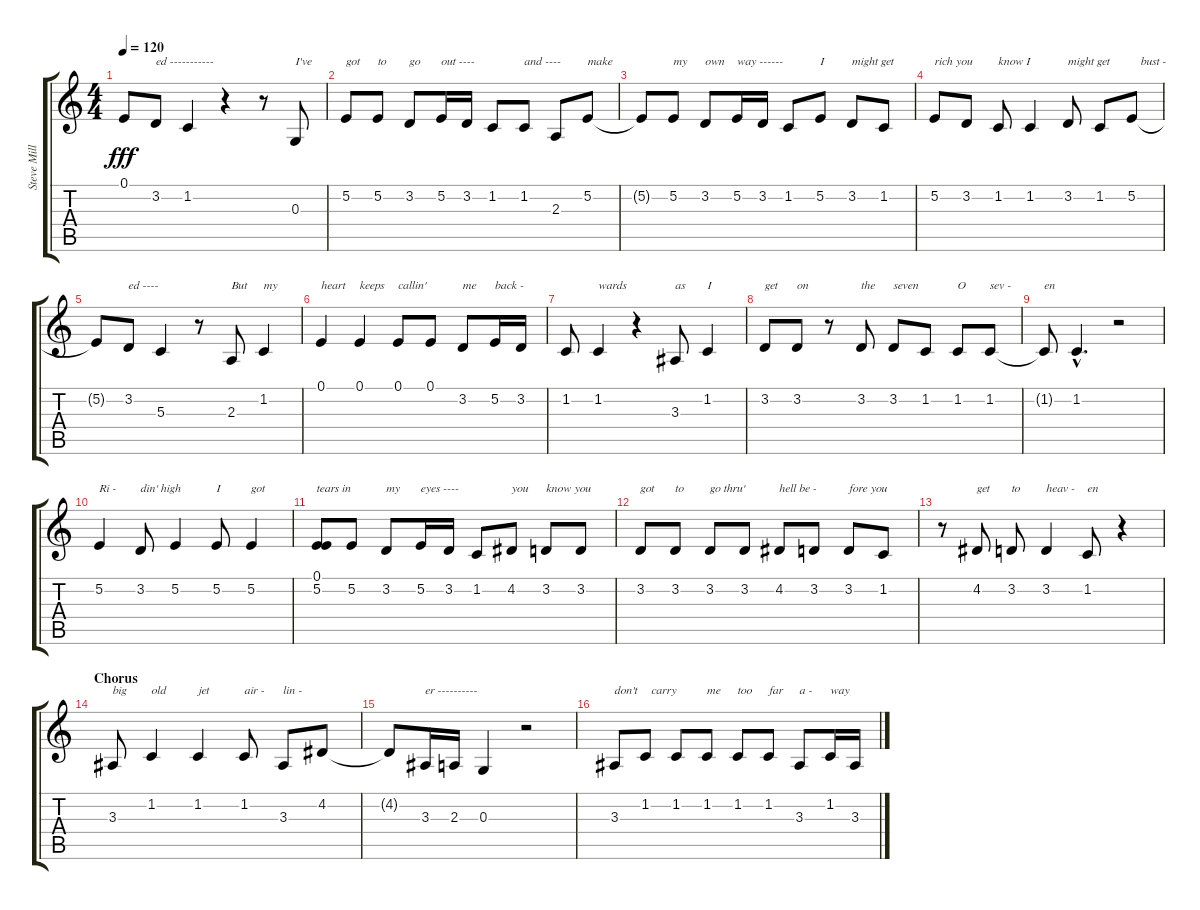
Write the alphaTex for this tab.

\track ("Steve Miller Vocal" "Steve Mill") {instrument altosax}
\staff {score tabs}
\tuning (E4 B3 G3 D3 A2 E2) {hide}
\ts (4 4)
\tempo 120
\clef g2
\ks c
0.1{t}.8{dy fff} 3.2.8{txt "ed -----------"} 1.2.4 r.4 r.8 0.3.8{txt "I've"} |
5.2.8{txt "got"} 5.2.8{txt "to"} 3.2.8{txt "go"} 5.2.16{txt "out ----"} 3.2.16 1.2.8{txt " "} 1.2.8{txt "and ----"} 2.3.8{txt " "} 5.2.8{txt "make"} |
5.2{t}.8 5.2.8{txt "my"} 3.2.8{txt "own"} 5.2.16{txt "way ------"} 3.2.16 1.2.8 5.2.8{txt "I"} 3.2.8{txt "might get"} 1.2.8 |
5.2.8{txt "rich you"} 3.2.8 1.2.8{txt "know I"} 1.2.4 3.2.8{txt "might get"} 1.2.8 5.2.8{txt "   bust -"} |
5.2{t}.8 3.2.8{txt "ed ----"} 5.3.4 r.8 2.3.8{txt "But"} 1.2.4{txt "my"} |
0.1.4{txt "heart"} 0.1.4{txt "keeps"} 0.1.8{txt "callin'"} 0.1.8{txt " "} 3.2.8{txt "me"} 5.2.16{txt "back -"} 3.2.16 |
1.2.8 1.2.4{txt "wards"} r.4 3.3.8{txt "as"} 1.2.4{txt "I"} |
3.2.8{txt "get"} 3.2.8{txt "on"} r.8 3.2.8{txt "the"} 3.2.8{txt "seven"} 1.2.8{txt " "} 1.2.8{txt "O"} 1.2.8{txt "sev -"} |
1.2{t}.8{txt "en"} 1.2{hac}.4{d} r.2 |
5.2.4{txt "Ri -"} 3.2.8{txt "din' high"} 5.2.4{txt " "} 5.2.8{txt "I"} 5.2.4{txt "got"} |
(0.1 5.2).8{txt "tears in"} 5.2.8{txt " "} 3.2.8{txt "my"} 5.2.16{txt "eyes ----"} 3.2.16 1.2.8 4.2.8{txt "you"} 3.2.8{txt "know you"} 3.2.8 |
3.2.8{txt "got"} 3.2.8{txt "to"} 3.2.8{txt "go thru'"} 3.2.8{txt " "} 4.2.8{txt "hell be -"} 3.2.8 3.2.8{txt "fore you"} 1.2.8{txt " "} |
r.8 4.2.8{txt "get "} 3.2.8{txt "to"} 3.2.4{txt "heav -"} 1.2.8{txt "en"} r.4 |
\section ("" "Chorus")
3.3.8{txt "big"} 1.2.4{txt "old"} 1.2.4{txt "jet"} 1.2.8{txt "air -"} 3.3.8{txt "lin -"} 4.2.8 |
4.2{t}.8 3.3.16{txt "er ----------"} 2.3.16 0.3.4 r.2 |
3.3.8{txt "don't"} 1.2.8{txt "  carry"} 1.2.8 1.2.8{txt "me"} 1.2.8{txt "too"} 1.2.8{txt "far"} 3.3.8{txt "a -"} 1.2.16{txt "way"} 3.3.16
